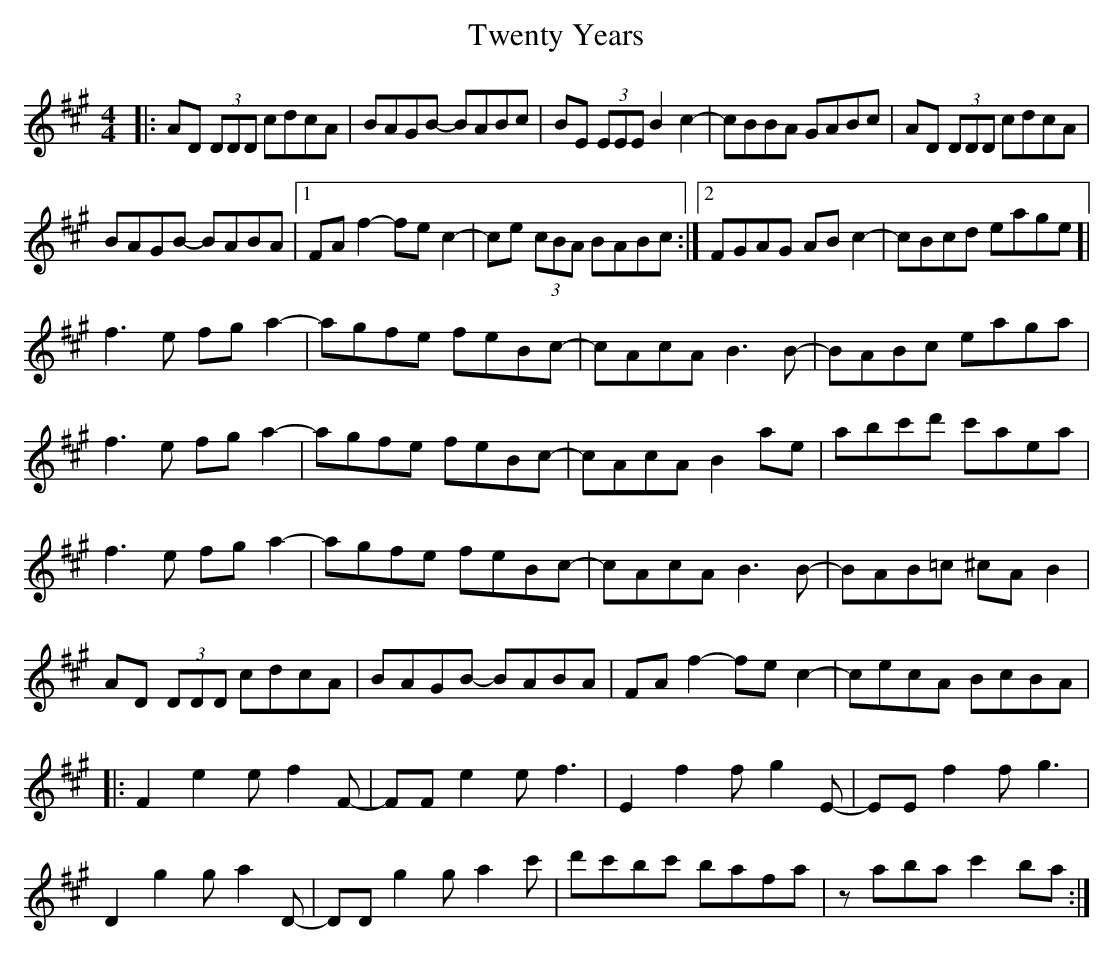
X:1
T: Twenty Years
M: 4/4
L: 1/8
K: Amaj
|:AD (3DDD cdcA|BAGB- BABc|BE (3EEE B2 c2-|cBBA GABc|AD (3DDD cdcA|
BAGB- BABA|1 FAf2- fe c2-|ce (3cBA BABc:|2 FGAG ABc2-|cBcd eage ]|
f3e fga2-|agfe feBc-|cAcA B3B-|BABc eaga|
f3e fga2-|agfe feBc-|cAcA B2ae|abc'd' c'aea|
f3e fga2-|agfe feBc-|cAcA B3B-|BAB=c ^cAB2|
AD (3DDD cdcA|BAGB- BABA|FAf2- fec2-|cecA BcBA|
|:F2 e2 ef2F-|FFe2 ef3|E2 f2 fg2E-|EEf2 fg3|
D2 g2 ga2D-|DDg2 ga2c'-|d'c'bc' bafa|zaba c'2ba:|
